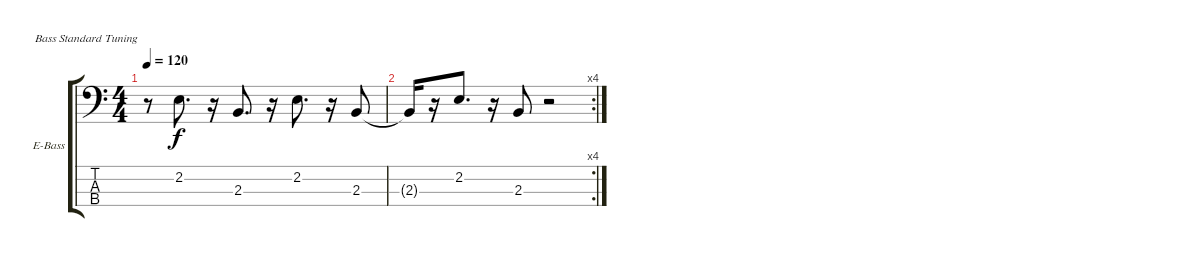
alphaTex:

\bracketExtendMode groupsimilarinstruments
\firstSystemTrackNameOrientation horizontal
\otherSystemsTrackNameOrientation horizontal
\track ("bass" "E-Bass") {instrument electricbassfinger}
\staff {score tabs}
\tuning (G2 D2 A1 E1)
\ts (4 4)
\tempo 120
\clef f4
\ks c
r.8{dy f} 2.2.8{d} r.16 2.3.8{d} r.16 2.2.8{d} r.16 2.3.8 |
\rc 4
2.3{t}.16 r.16 2.2.8{d} r.16 2.3.8 r.2
